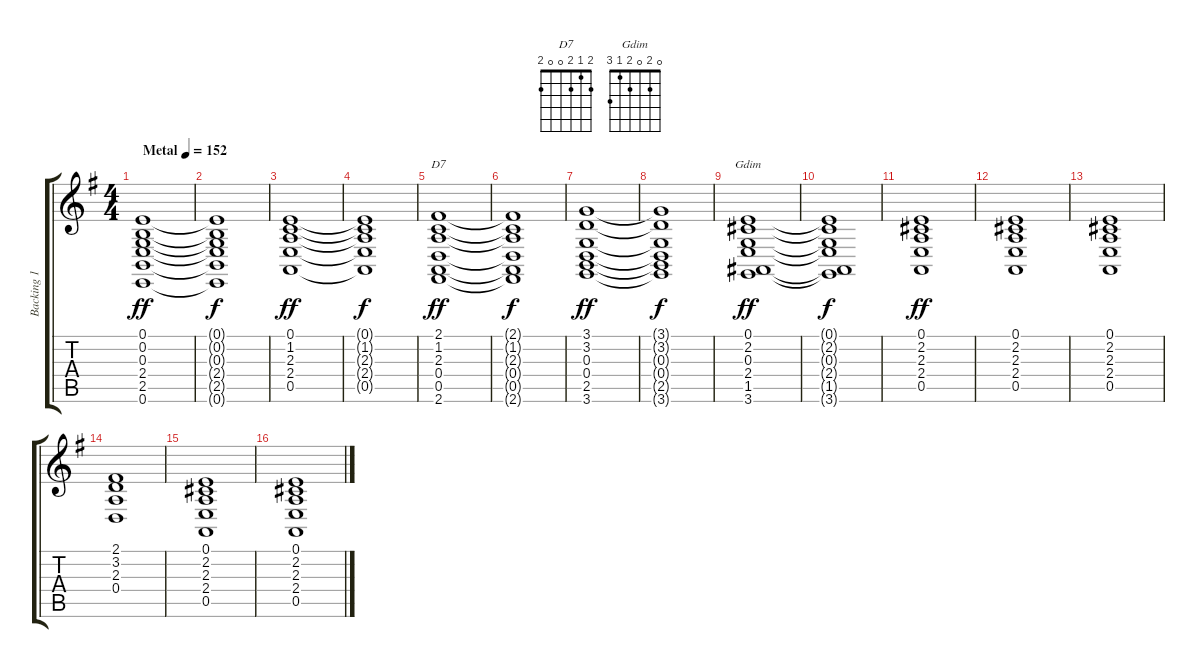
\track ("Backing 1" "Backing 1") {instrument stringensemble2}
\staff {score tabs}
\tuning (E4 B3 G3 D3 A2 E2) {hide}
\chord ("D7" 2 1 2 0 0 2)
\chord ("Gdim" 0 2 0 2 1 3)
\ts (4 4)
\tempo (152 "Metal")
\clef g2
\ks g
(0.1 0.2 0.3 2.4 2.5 0.6).1{dy ff instrument stringensemble2} |
(0.1{t} 0.2{t} 0.3{t} 2.4{t} 2.5{t} 0.6{t}).1{dy f} |
(0.1 1.2 2.3 2.4 0.5).1{dy ff} |
(0.1{t} 1.2{t} 2.3{t} 2.4{t} 0.5{t}).1{dy f} |
(2.1 1.2 2.3 0.4 0.5 2.6).1{ch "D7" dy ff} |
(2.1{t} 1.2{t} 2.3{t} 0.4{t} 0.5{t} 2.6{t}).1{dy f} |
(3.1 3.2 0.3 0.4 2.5 3.6).1{dy ff} |
(3.1{t} 3.2{t} 0.3{t} 0.4{t} 2.5{t} 3.6{t}).1{dy f} |
(0.1 2.2 0.3 2.4 1.5 3.6).1{ch "Gdim" dy ff} |
(0.1{t} 2.2{t} 0.3{t} 2.4{t} 1.5{t} 3.6{t}).1{dy f} |
(0.1 2.2 2.3 2.4 0.5).1{dy ff} |
(0.1 2.2 2.3 2.4 0.5).1 |
(0.1 2.2 2.3 2.4 0.5).1 |
(2.1 3.2 2.3 0.4).1 |
(0.1 2.2 2.3 2.4 0.5).1 |
(0.1 2.2 2.3 2.4 0.5).1
